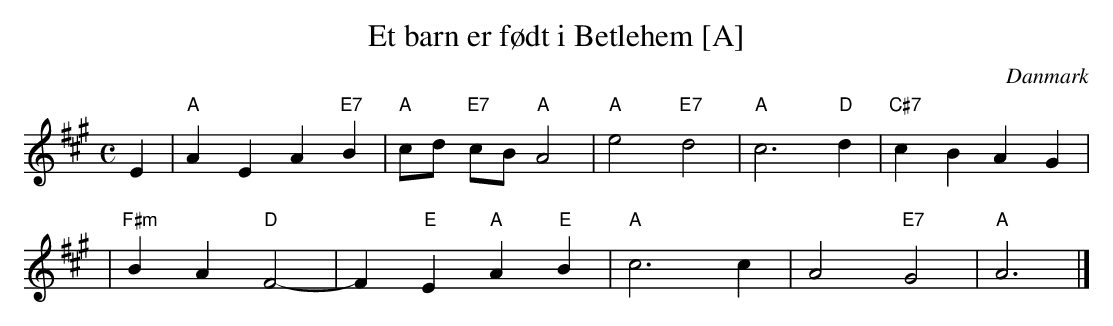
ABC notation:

X:1
T: Et barn er født i Betlehem [A]
O: Danmark
M: C
L: 1/8
K: A
E2 \
| "A"A2 E2 A2 "E7"B2 \
| "A"cd "E7"cB "A"A4 \
| "A"e4 "E7"d4 \
| "A"c6 "D"d2 \
| "C#7"c2 B2 A2 G2 |
| "F#m"B2 A2 "D"F4- \
| F2 "E"E2 "A"A2 "E"B2 \
| "A"c6 c2 \
| A4 "E7"G4 \
| "A"A6 |]
